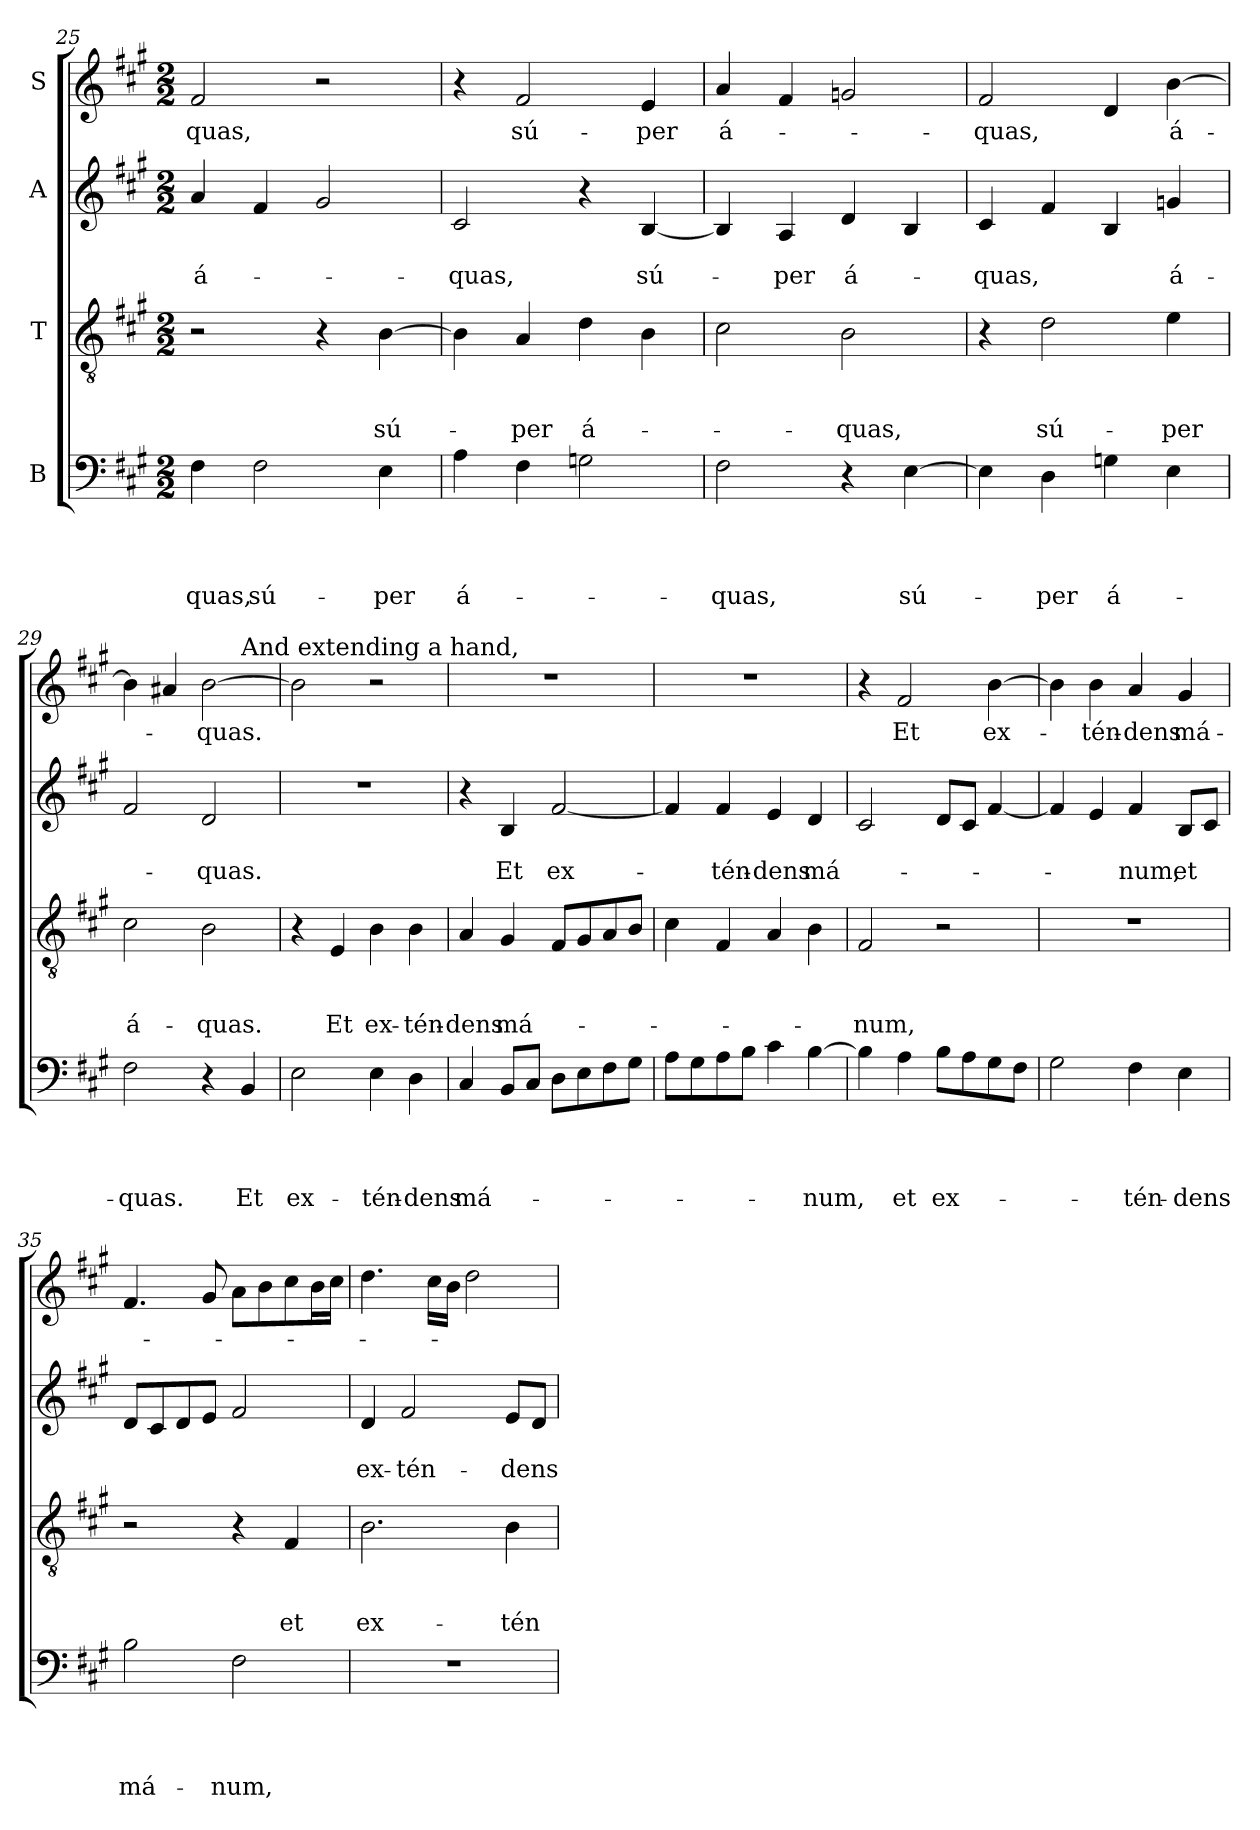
**kern	**text	**text	**text	**text	**kern	**text	**text	**text	**kern	**text	**text	**kern	**text
*part4	*part4	*part4	*part4	*part4	*part3	*part3	*part3	*part3	*part2	*part2	*part2	*part1	*part1
*staff4	*staff4	*staff4	*staff4	*staff4	*staff3	*staff3	*staff3	*staff3	*staff2	*staff2	*staff2	*staff1	*staff1
*I"B	*	*	*	*	*I"T	*	*	*	*I"A	*	*	*I"S	*
*clefF4	*	*	*	*	*clefGv2	*	*	*	*clefG2	*	*	*clefG2	*
*k[f#c#g#]	*	*	*	*	*k[f#c#g#]	*	*	*	*k[f#c#g#]	*	*	*k[f#c#g#]	*
*A:	*	*	*	*	*A:	*	*	*	*A:	*	*	*A:	*
*M2/2	*	*	*	*	*M2/2	*	*	*	*M2/2	*	*	*M2/2	*
=25	=25	=25	=25	=25	=25	=25	=25	=25	=25	=25	=25	=25	=25
!	!	!	!	!LO:LY:b	!	!	!	!	!	!	!LO:LY:b	!	!LO:LY:b
4F#\	.	.	.	-quas,	2r	.	.	.	4a/	.	á-	2f#/	-quas,
!	!	!	!	!LO:LY:b	!	!	!	!	!	!	!	!	!
2F#\	.	.	.	sú-	.	.	.	.	4f#/	.	.	.	.
.	.	.	.	.	4r	.	.	.	2g#/	.	.	2r	.
!	!	!	!	!LO:LY:b	!	!	!	!LO:LY:b	!	!	!	!	!
4E\	.	.	.	-per	[4B\	.	.	sú-	.	.	.	.	.
=26	=26	=26	=26	=26	=26	=26	=26	=26	=26	=26	=26	=26	=26
!	!	!	!	!LO:LY:b	!	!	!	!	!	!	!LO:LY:b	!	!
4A\	.	.	.	á-	4B\]	.	.	.	2c#/	.	-quas,	4r	.
!	!	!	!	!	!	!	!	!LO:LY:b	!	!	!	!	!LO:LY:b
4F#\	.	.	.	.	4A/	.	.	-per	.	.	.	2f#/	sú-
!	!	!	!	!	!	!	!	!LO:LY:b	!	!	!	!	!
2Gni\	.	.	.	.	4d\	.	.	á-	4r	.	.	.	.
!	!	!	!	!	!	!	!	!	!	!	!LO:LY:b	!	!LO:LY:b
.	.	.	.	.	4B\	.	.	.	[4B/	.	sú-	4e/	-per
!!LO:LB:g=z
=27	=27	=27	=27	=27	=27	=27	=27	=27	=27	=27	=27	=27	=27
!	!	!	!	!LO:LY:b	!	!	!	!	!	!	!	!	!LO:LY:b
2F#\	.	.	.	-quas,	2c#\	.	.	.	4B/]	.	.	4a/	á-
!	!	!	!	!	!	!	!	!	!	!	!LO:LY:b	!	!
.	.	.	.	.	.	.	.	.	4A/	.	-per	4f#/	.
!	!	!	!	!	!	!	!	!LO:LY:b	!	!	!LO:LY:b	!	!
4r	.	.	.	.	2B\	.	.	-quas,	4d/	.	á-	2gni/	.
!	!	!	!	!LO:LY:b	!	!	!	!	!	!	!	!	!
[4E\	.	.	.	sú-	.	.	.	.	4B/	.	.	.	.
=28	=28	=28	=28	=28	=28	=28	=28	=28	=28	=28	=28	=28	=28
!	!	!	!	!	!	!	!	!	!	!	!LO:LY:b	!	!LO:LY:b
4E\]	.	.	.	.	4r	.	.	.	4c#/	.	-quas,	2f#/	-quas,
!	!	!	!	!LO:LY:b	!	!	!	!LO:LY:b	!	!	!	!	!
4D\	.	.	.	-per	2d\	.	.	sú-	4f#/	.	.	.	.
!	!	!	!	!LO:LY:b	!	!	!	!	!	!	!	!	!
4Gni\	.	.	.	á-	.	.	.	.	4B/	.	.	4d/	.
!	!	!	!	!	!	!	!	!LO:LY:b	!	!	!LO:LY:b	!	!LO:LY:b
4E\	.	.	.	.	4e\	.	.	-per	4gni/	.	á-	[4b\	á-
=29	=29	=29	=29	=29	=29	=29	=29	=29	=29	=29	=29	=29	=29
!	!	!	!	!LO:LY:b	!	!	!	!LO:LY:b	!	!	!	!	!
*	*	*	*	*	*	*	*	*	*	*	*	*^	*
2F#\	.	.	.	-quas.	2c#\	.	.	á-	2f#/	.	.	4b\]	2.ryy	.
.	.	.	.	.	.	.	.	.	.	.	.	4a#i/	.	.
!	!	!	!	!	!	!	!	!LO:LY:b	!	!	!LO:LY:b	!	!	!LO:LY:b
4r	.	.	.	.	2B\	.	.	-quas.	2d/	.	-quas.	[2b\	.	-quas.
!	!	!	!	!	!	!	!	!	!	!	!	!	!LO:TX:a:t=And extending a hand,	!
!	!	!	!	!LO:LY:b	!	!	!	!	!	!	!	!	!	!
4BB/	.	.	.	Et	.	.	.	.	.	.	.	.	4ryy	.
=30	=30	=30	=30	=30	=30	=30	=30	=30	=30	=30	=30	=30	=30	=30
!	!	!	!	!LO:LY:b	!	!	!	!	!	!	!	!	!	!
*	*	*	*	*	*	*	*	*	*	*	*	*v	*v	*
2E\	.	.	.	ex-	4r	.	.	.	1r	.	.	2b\]	.
!	!	!	!	!	!	!	!	!LO:LY:b	!	!	!	!	!
.	.	.	.	.	4E/	.	.	Et	.	.	.	.	.
!	!	!	!	!LO:LY:b	!	!	!	!LO:LY:b	!	!	!	!	!
4E\	.	.	.	-tén-	4B\	.	.	ex-	.	.	.	2r	.
!	!	!	!	!LO:LY:b	!	!	!	!LO:LY:b	!	!	!	!	!
4D\	.	.	.	-dens	4B\	.	.	-tén-	.	.	.	.	.
=31	=31	=31	=31	=31	=31	=31	=31	=31	=31	=31	=31	=31	=31
!	!	!	!	!LO:LY:b	!	!	!	!LO:LY:b	!	!	!	!	!
4C#/	.	.	.	má-	4A/	.	.	-dens	4r	.	.	1r	.
!	!	!	!	!	!	!	!	!LO:LY:b	!	!	!LO:LY:b	!	!
8BB/L	.	.	.	.	4G#/	.	.	má-	4B/	.	Et	.	.
8C#/J	.	.	.	.	.	.	.	.	.	.	.	.	.
!	!	!	!	!	!	!	!	!	!	!	!LO:LY:b	!	!
8D\L	.	.	.	.	8F#/L	.	.	.	[2f#/	.	ex-	.	.
8E\	.	.	.	.	8G#/	.	.	.	.	.	.	.	.
8F#\	.	.	.	.	8A/	.	.	.	.	.	.	.	.
8G#\J	.	.	.	.	8B/J	.	.	.	.	.	.	.	.
!!LO:PB:g=z
=32	=32	=32	=32	=32	=32	=32	=32	=32	=32	=32	=32	=32	=32
8A\L	.	.	.	.	4c#\	.	.	.	4f#/]	.	.	1r	.
8G#\	.	.	.	.	.	.	.	.	.	.	.	.	.
!	!	!	!	!	!	!	!	!	!	!	!LO:LY:b	!	!
8A\	.	.	.	.	4F#/	.	.	.	4f#/	.	-tén-	.	.
8B\J	.	.	.	.	.	.	.	.	.	.	.	.	.
!	!	!	!	!	!	!	!	!	!	!	!LO:LY:b	!	!
4c#\	.	.	.	.	4A/	.	.	.	4e/	.	-dens	.	.
!	!	!	!	!LO:LY:b	!	!	!	!	!	!	!LO:LY:b	!	!
[4B\	.	.	.	-num,	4B\	.	.	.	4d/	.	má-	.	.
=33	=33	=33	=33	=33	=33	=33	=33	=33	=33	=33	=33	=33	=33
!	!	!	!	!	!	!	!	!LO:LY:b	!	!	!	!	!
4B\]	.	.	.	.	2F#/	.	.	-num,	2c#/	.	.	4r	.
!	!	!	!	!LO:LY:b	!	!	!	!	!	!	!	!	!LO:LY:b
4A\	.	.	.	et	.	.	.	.	.	.	.	2f#/	Et
!	!	!	!	!LO:LY:b	!	!	!	!	!	!	!	!	!
8B\L	.	.	.	ex-	2r	.	.	.	8d/L	.	.	.	.
8A\	.	.	.	.	.	.	.	.	8c#/J	.	.	.	.
!	!	!	!	!	!	!	!	!	!	!	!	!	!LO:LY:b
8G#\	.	.	.	.	.	.	.	.	[4f#/	.	.	[4b\	ex-
8F#\J	.	.	.	.	.	.	.	.	.	.	.	.	.
=34	=34	=34	=34	=34	=34	=34	=34	=34	=34	=34	=34	=34	=34
2G#\	.	.	.	.	1r	.	.	.	4f#/]	.	.	4b\]	.
!	!	!	!	!	!	!	!	!	!	!	!	!	!LO:LY:b
.	.	.	.	.	.	.	.	.	4e/	.	.	4b\	-tén-
!	!	!	!	!LO:LY:b	!	!	!	!	!	!	!LO:LY:b	!	!LO:LY:b
4F#\	.	.	.	-tén-	.	.	.	.	4f#/	.	-num,	4a/	-dens
!	!	!	!	!LO:LY:b	!	!	!	!	!	!	!LO:LY:b	!	!LO:LY:b
4E\	.	.	.	-dens	.	.	.	.	8B/L	.	et	4g#/	má-
.	.	.	.	.	.	.	.	.	8c#/J	.	.	.	.
=35	=35	=35	=35	=35	=35	=35	=35	=35	=35	=35	=35	=35	=35
!	!	!	!	!LO:LY:b	!	!	!	!	!	!	!	!	!
2B\	.	.	.	má-	2r	.	.	.	8d/L	.	.	4.f#/	.
.	.	.	.	.	.	.	.	.	8c#/	.	.	.	.
.	.	.	.	.	.	.	.	.	8d/	.	.	.	.
.	.	.	.	.	.	.	.	.	8e/J	.	.	8g#/	.
!	!	!	!	!LO:LY:b	!	!	!	!	!	!	!	!	!
2F#\	.	.	.	-num,	4r	.	.	.	2f#/	.	.	8a\L	.
.	.	.	.	.	.	.	.	.	.	.	.	8b\	.
!	!	!	!	!	!	!	!	!LO:LY:b	!	!	!	!	!
.	.	.	.	.	4F#/	.	.	et	.	.	.	8cc#\	.
.	.	.	.	.	.	.	.	.	.	.	.	16b\L	.
.	.	.	.	.	.	.	.	.	.	.	.	16cc#\JJ	.
=36	=36	=36	=36	=36	=36	=36	=36	=36	=36	=36	=36	=36	=36
!	!	!	!	!	!	!	!	!LO:LY:b	!	!	!LO:LY:b	!	!
1r	.	.	.	.	2.B\	.	.	ex-	4d/	.	ex-	4.dd\	.
!	!	!	!	!	!	!	!	!	!	!	!LO:LY:b	!	!
.	.	.	.	.	.	.	.	.	2f#/	.	-tén-	.	.
.	.	.	.	.	.	.	.	.	.	.	.	16cc#\LL	.
.	.	.	.	.	.	.	.	.	.	.	.	16b\JJ	.
.	.	.	.	.	.	.	.	.	.	.	.	2dd\	.
!	!	!	!	!	!	!	!	!LO:LY:b	!	!	!LO:LY:b	!	!
.	.	.	.	.	4B\	.	.	-tén-	8e/L	.	-dens	.	.
.	.	.	.	.	.	.	.	.	8d/J	.	.	.	.
=	=	=	=	=	=	=	=	=	=	=	=	=	=
*-	*-	*-	*-	*-	*-	*-	*-	*-	*-	*-	*-	*-	*-
